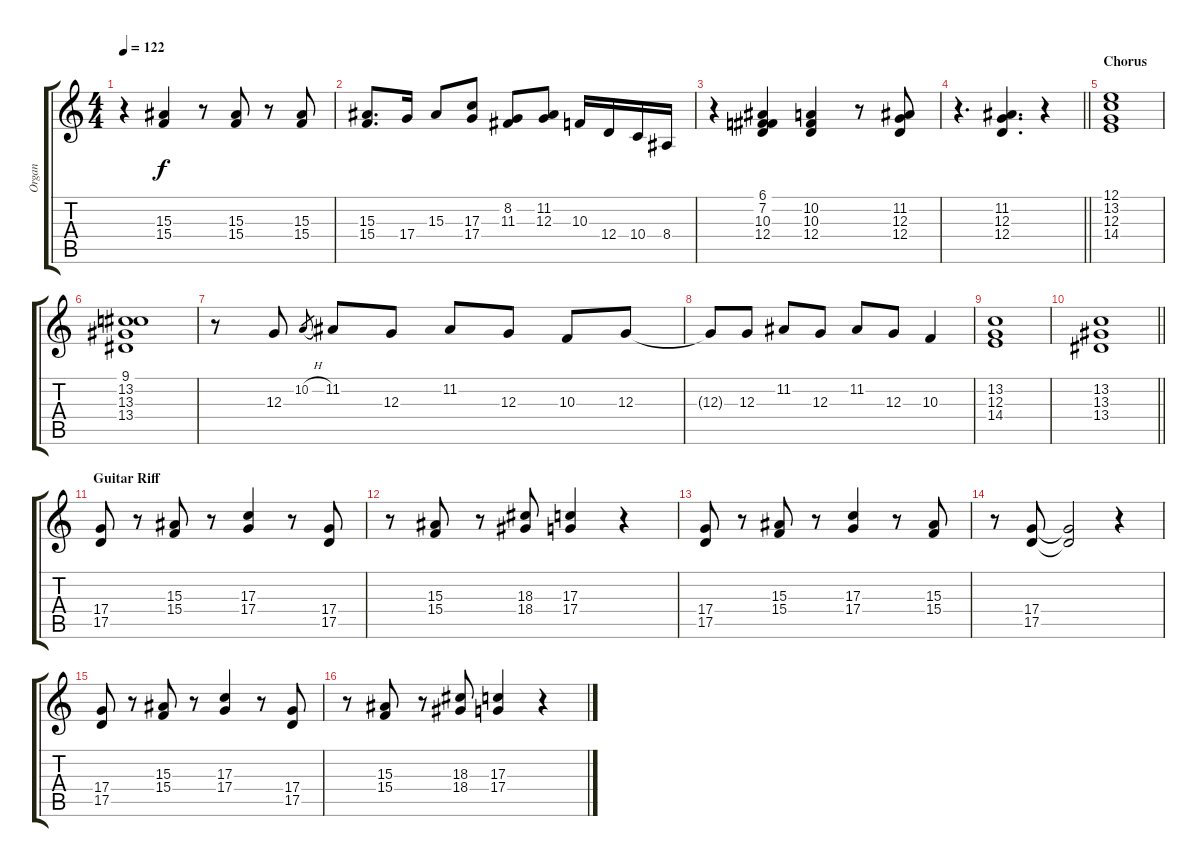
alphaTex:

\track ("Organ" "Organ") {instrument rockorgan}
\staff {score tabs}
\tuning (E4 B3 G3 D3 A2 E2) {hide}
\ts (4 4)
\tempo 122
\clef g2
\ks c
r.4{dy f} (15.3 15.4).4 r.8 (15.3 15.4).8 r.8 (15.3 15.4).8 |
(15.3 15.4).8{d} 17.4.16 15.3.8 (17.3 17.4).8 (8.2 11.3).8 (11.2 12.3).8 10.3.16 12.4.16 10.4.16 8.4.16 |
r.4 (6.1 7.2 10.3 12.4).4 (10.2 10.3 12.4).4 r.8 (11.2 12.3 12.4).8 |
\barLineRight lightlight
r.4{d} (11.2 12.3 12.4).4{d} r.4 |
\section ("" "Chorus")
(12.1 13.2 12.3 14.4).1 |
(9.1 13.2 13.3 13.4).1 |
r.8 12.3.8 10.2{h}.8{gr} 11.2.8 12.3.8 11.2.8 12.3.8 10.3.8 12.3.8 |
12.3{t}.8 12.3.8 11.2.8 12.3.8 11.2.8 12.3.8 10.3.4 |
(13.2 12.3 14.4).1 |
\barLineRight lightlight
(13.2 13.3 13.4).1 |
\section ("" "Guitar Riff")
(17.4 17.5).8 r.8 (15.3 15.4).8 r.8 (17.3 17.4).4 r.8 (17.4 17.5).8 |
r.8 (15.3 15.4).8 r.8 (18.3 18.4).8 (17.3 17.4).4 r.4 |
(17.4 17.5).8 r.8 (15.3 15.4).8 r.8 (17.3 17.4).4 r.8 (15.3 15.4).8 |
r.8 (17.4 17.5).8 (17.4{t} 17.5{t}).2 r.4 |
(17.4 17.5).8 r.8 (15.3 15.4).8 r.8 (17.3 17.4).4 r.8 (17.4 17.5).8 |
r.8 (15.3 15.4).8 r.8 (18.3 18.4).8 (17.3 17.4).4 r.4
